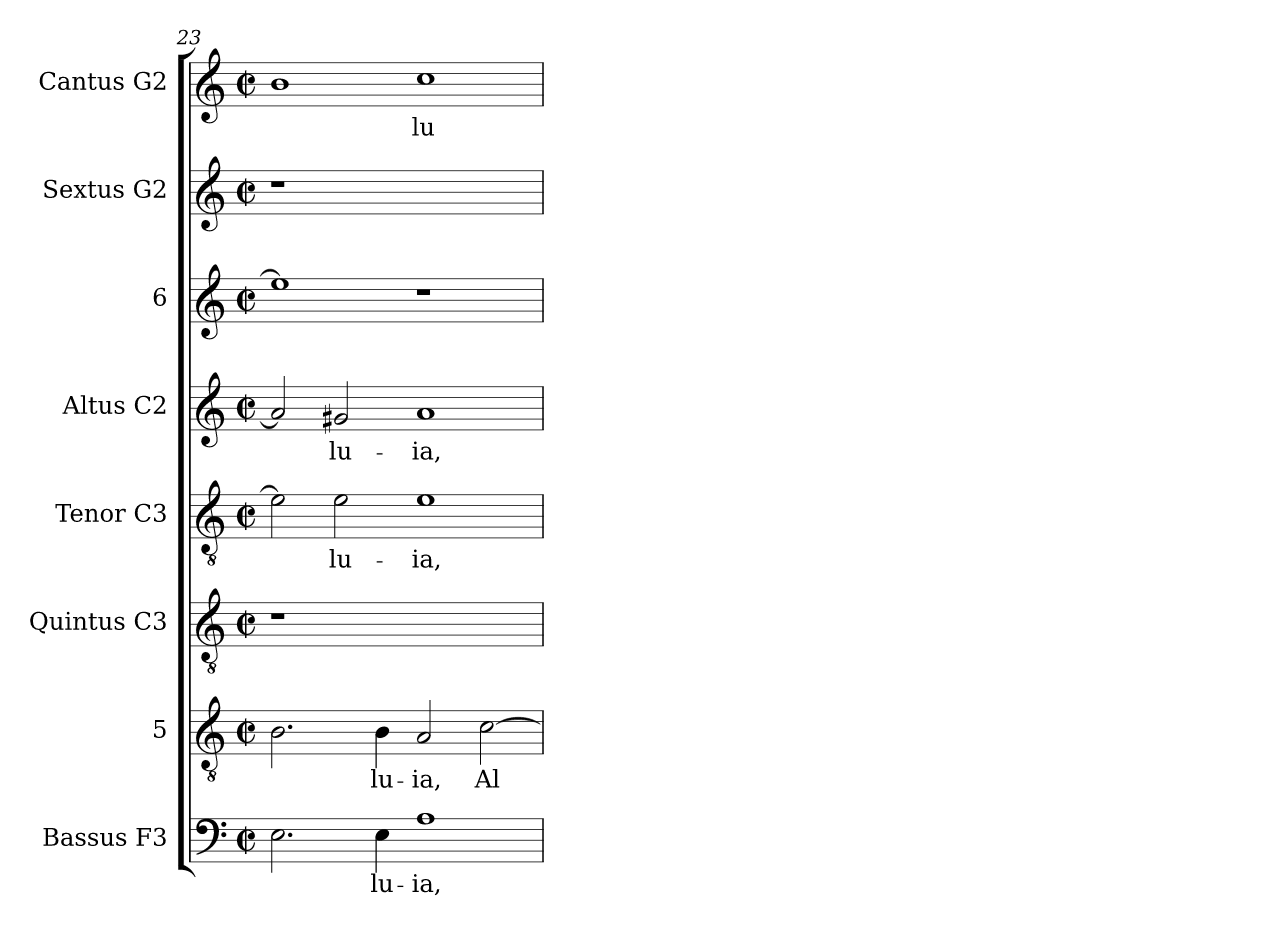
**kern	**text	**kern	**text	**kern	**kern	**text	**kern	**text	**kern	**text	**kern	**kern	**text
*part8	*part8	*part7	*part7	*part6	*part5	*part5	*part4	*part4	*part3	*part3	*part2	*part1	*part1
*staff8	*staff8	*staff7	*staff7	*staff6	*staff5	*staff5	*staff4	*staff4	*staff3	*staff3	*staff2	*staff1	*staff1
*I"Bassus  F3	*	*I"5	*	*I"Quintus  C3	*I"Tenor  C3	*	*I"Altus  C2	*	*I"6	*	*I"Sextus  G2	*I"Cantus  G2	*
*I'B	*	*	*	*	*I'T	*	*I'A	*	*	*	*	*I'C	*
*clefF4	*	*clefGv2	*	*clefGv2	*clefGv2	*	*clefG2	*	*clefG2	*	*clefG2	*clefG2	*
*k[]	*	*k[]	*	*k[]	*k[]	*	*k[]	*	*k[]	*	*k[]	*k[]	*
*C:	*	*C:	*	*C:	*C:	*	*C:	*	*C:	*	*C:	*C:	*
*M2/2	*	*M2/2	*	*M2/2	*M2/2	*	*M2/2	*	*M2/2	*	*M2/2	*M2/2	*
*met(c|)	*	*met(c|)	*	*met(c|)	*met(c|)	*	*met(c|)	*	*met(c|)	*	*met(c|)	*met(c|)	*
=23	=23	=23	=23	=23	=23	=23	=23	=23	=23	=23	=23	=23	=23
!	!LO:LY:b:cj	!	!LO:LY:b:cj	!	!	!LO:LY:b:cj	!	!LO:LY:b:cj	!	!LO:LY:b:cj	!	!	!LO:LY:b:cj
2.E\	--	2.B\	--	1r	2e\]	--	2a/]	--	1ee]	.	1r	1b	--
!	!	!	!	!	!	!LO:LY:b:cj	!	!LO:LY:b:cj	!	!	!	!	!
.	.	.	.	.	2e\	-lu-	2g#X/	-lu-	.	.	.	.	.
!	!LO:LY:b:cj	!	!LO:LY:b:cj	!	!	!	!	!	!	!	!	!	!
4E\	-lu-	4B\	-lu-	.	.	.	.	.	.	.	.	.	.
!	!LO:LY:b:cj	!	!LO:LY:b:cj	!	!	!LO:LY:b:cj	!	!LO:LY:b:cj	!	!	!	!	!LO:LY:b:cj
1A	-ia,	2A/	-ia,	1ryy	1e	-ia,	1a	-ia,	1r	.	1ryy	1cc	-lu-
!	!	!	!LO:LY:b:cj	!	!	!	!	!	!	!	!	!	!
.	.	[>2c\	Al-	.	.	.	.	.	.	.	.	.	.
=	=	=	=	=	=	=	=	=	=	=	=	=	=
*-	*-	*-	*-	*-	*-	*-	*-	*-	*-	*-	*-	*-	*-
